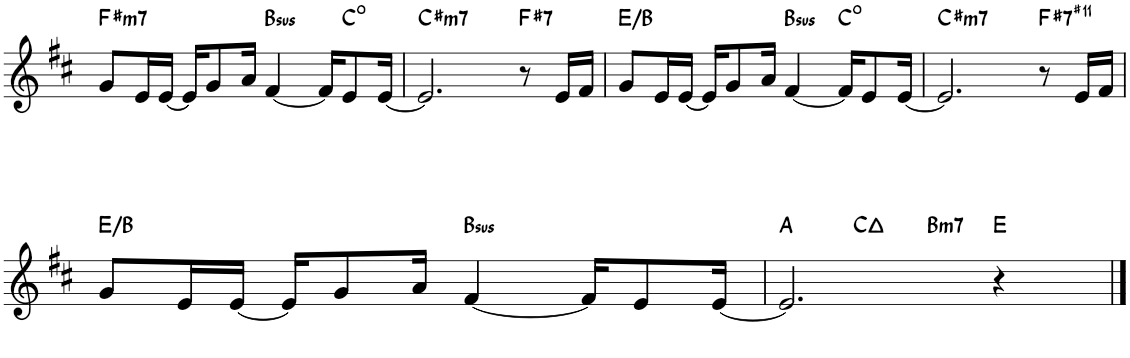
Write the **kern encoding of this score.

**kern	**harte
*part1	*part1
*staff1	*
*I"Piano	*
*I'Pno.	*
!!LO:PB:g=z
*clefG2	*
*k[f#c#]	*
*M4/4	*
=32	=32
!	!LO:H:kt=m7
8g/L	F#:min7
16e/L	.
[16e/JJ	.
16e/KL]	.
8g/	.
16a/Jk	.
!	!LO:H:kt=sus
[4f#/	B:sus4
16f#/KL]	.
8e/	C:dim
[16e/Jk	.
=33	=33
!	!LO:H:kt=m7
2.e/]	C#:min7
!	!LO:H:kt=7
8r	F#:7
16e/LL	.
16f#/JJ	.
=34	=34
8g/L	E:maj/5
16e/L	.
[16e/JJ	.
16e/KL]	.
8g/	.
16a/Jk	.
!	!LO:H:kt=sus
[4f#/	B:sus4
16f#/KL]	C:dim
8e/	.
[16e/Jk	.
=35	=35
!	!LO:H:kt=m7
2.e/]	C#:min7
!	!LO:H:kt=7
8r	F#:7(#11)
16e/LL	.
16f#/JJ	.
!!LO:LB:g=z
=36	=36
8g/L	E:maj/5
16e/L	.
[16e/JJ	.
16e/KL]	.
8g/	.
16a/Jk	.
!	!LO:H:kt=sus
[4f#/	B:sus4
16f#/KL]	.
8e/	.
[16e/Jk	.
=37	=37
*^	*
*	*^	*
2.e/]	4ryy	2ryy	A:maj
.	2.ryy	.	C:maj
!	!	!	!LO:H:kt=m7
.	.	2ryy	B:min7
4r	.	.	E:maj
*v	*v	*v	*
==	==
*-	*-
